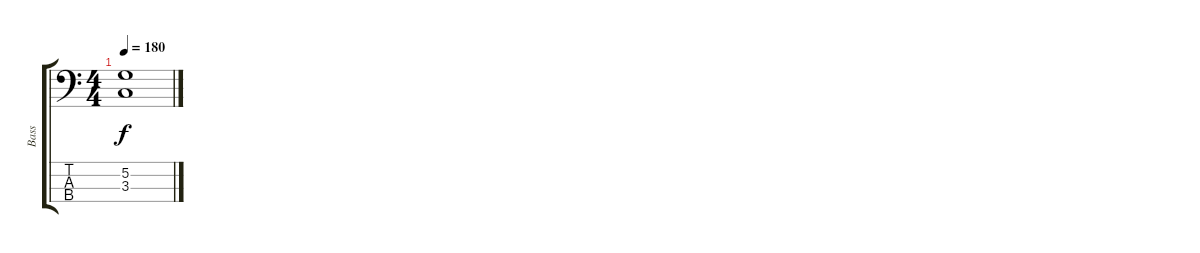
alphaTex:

\track ("Bass" "Bass") {instrument electricbassfinger}
\staff {score tabs}
\tuning (G2 D2 A1 E1) {hide}
\ts (4 4)
\tempo 180
\clef f4
\ks c
(5.2 3.3).1{dy f}
